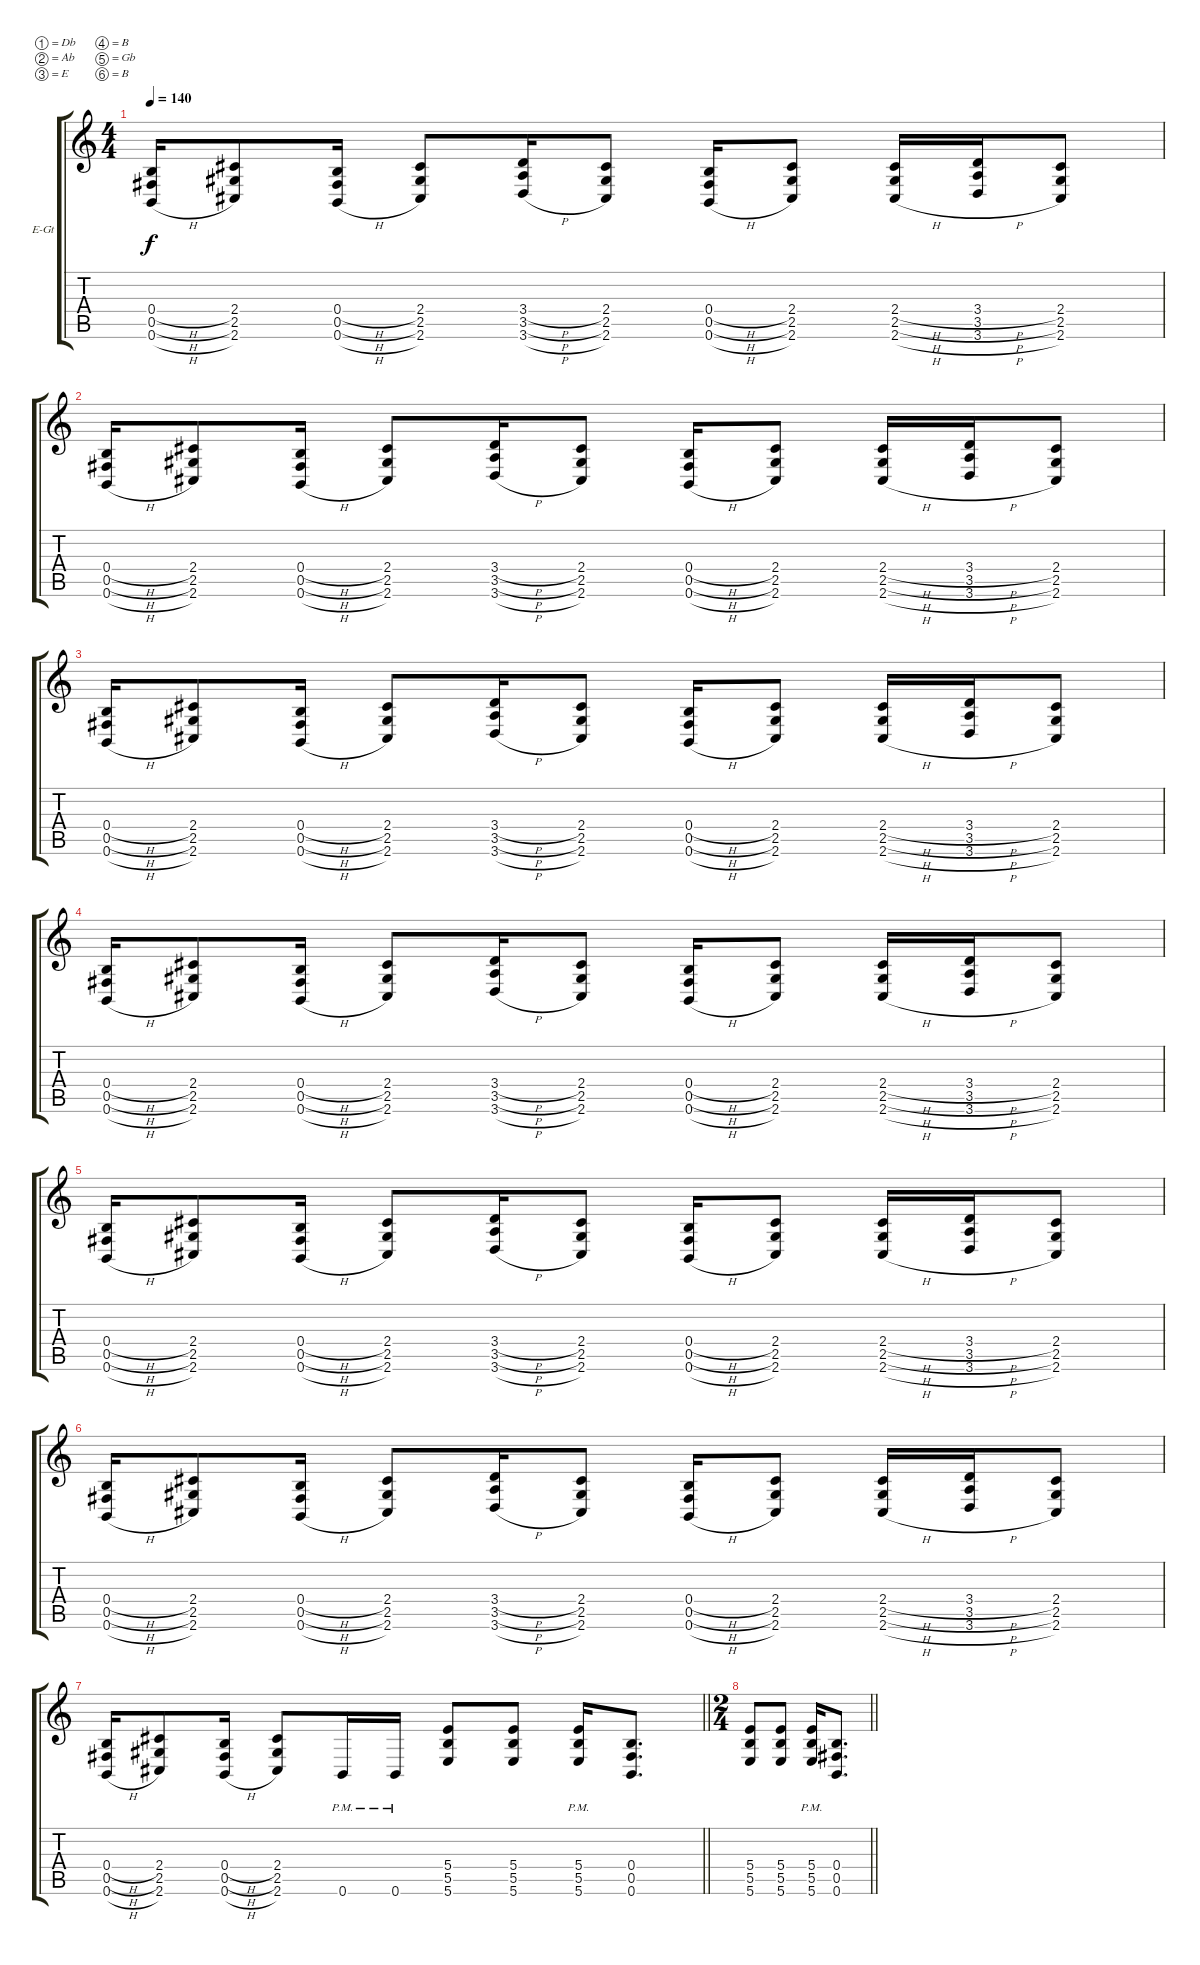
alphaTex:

\bracketExtendMode groupsimilarinstruments
\firstSystemTrackNameOrientation horizontal
\otherSystemsTrackNameOrientation horizontal
\track ("Guitar 01" "E-Gt") {instrument overdrivenguitar}
\staff {score tabs}
\tuning (Db4 Ab3 E3 B2 Gb2 B1)
\ts (4 4)
\tempo 140
\clef g2
\ks c
(0.4{h} 0.5{h} 0.6{h}).16{dy f} (2.4 2.5 2.6).8 (0.4{h} 0.5{h} 0.6{h}).16 (2.4 2.5 2.6).8 (3.4{h} 3.5{h} 3.6{h}).16 (2.4 2.5 2.6).8 (0.4{h} 0.5{h} 0.6{h}).16 (2.4 2.5 2.6).8 (2.4{h} 2.5{h} 2.6{h}).16 (3.4{h} 3.5{h} 3.6{h}).16 (2.4 2.5 2.6).8 |
(0.4{h} 0.5{h} 0.6{h}).16 (2.4 2.5 2.6).8 (0.4{h} 0.5{h} 0.6{h}).16 (2.4 2.5 2.6).8 (3.4{h} 3.5{h} 3.6{h}).16 (2.4 2.5 2.6).8 (0.4{h} 0.5{h} 0.6{h}).16 (2.4 2.5 2.6).8 (2.4{h} 2.5{h} 2.6{h}).16 (3.4{h} 3.5{h} 3.6{h}).16 (2.4 2.5 2.6).8 |
(0.4{h} 0.5{h} 0.6{h}).16 (2.4 2.5 2.6).8 (0.4{h} 0.5{h} 0.6{h}).16 (2.4 2.5 2.6).8 (3.4{h} 3.5{h} 3.6{h}).16 (2.4 2.5 2.6).8 (0.4{h} 0.5{h} 0.6{h}).16 (2.4 2.5 2.6).8 (2.4{h} 2.5{h} 2.6{h}).16 (3.4{h} 3.5{h} 3.6{h}).16 (2.4 2.5 2.6).8 |
(0.4{h} 0.5{h} 0.6{h}).16 (2.4 2.5 2.6).8 (0.4{h} 0.5{h} 0.6{h}).16 (2.4 2.5 2.6).8 (3.4{h} 3.5{h} 3.6{h}).16 (2.4 2.5 2.6).8 (0.4{h} 0.5{h} 0.6{h}).16 (2.4 2.5 2.6).8 (2.4{h} 2.5{h} 2.6{h}).16 (3.4{h} 3.5{h} 3.6{h}).16 (2.4 2.5 2.6).8 |
(0.4{h} 0.5{h} 0.6{h}).16 (2.4 2.5 2.6).8 (0.4{h} 0.5{h} 0.6{h}).16 (2.4 2.5 2.6).8 (3.4{h} 3.5{h} 3.6{h}).16 (2.4 2.5 2.6).8 (0.4{h} 0.5{h} 0.6{h}).16 (2.4 2.5 2.6).8 (2.4{h} 2.5{h} 2.6{h}).16 (3.4{h} 3.5{h} 3.6{h}).16 (2.4 2.5 2.6).8 |
(0.4{h} 0.5{h} 0.6{h}).16 (2.4 2.5 2.6).8 (0.4{h} 0.5{h} 0.6{h}).16 (2.4 2.5 2.6).8 (3.4{h} 3.5{h} 3.6{h}).16 (2.4 2.5 2.6).8 (0.4{h} 0.5{h} 0.6{h}).16 (2.4 2.5 2.6).8 (2.4{h} 2.5{h} 2.6{h}).16 (3.4{h} 3.5{h} 3.6{h}).16 (2.4 2.5 2.6).8 |
\barLineRight lightlight
(0.4{h} 0.5{h} 0.6{h}).16 (2.4 2.5 2.6).8 (0.4{h} 0.5{h} 0.6{h}).16 (2.4 2.5 2.6).8 0.6{pm}.16 0.6{pm}.16 (5.4 5.5 5.6).8 (5.4 5.5 5.6).8 (5.4{pm} 5.5{pm} 5.6{pm}).16 (0.4 0.5 0.6).8{d} |
\ts (2 4)
\beaming (8 2 2)
\barLineRight lightlight
(5.4 5.5 5.6).8 (5.4 5.5 5.6).8 (5.4{pm} 5.5{pm} 5.6{pm}).16 (0.4 0.5 0.6).8{d}
